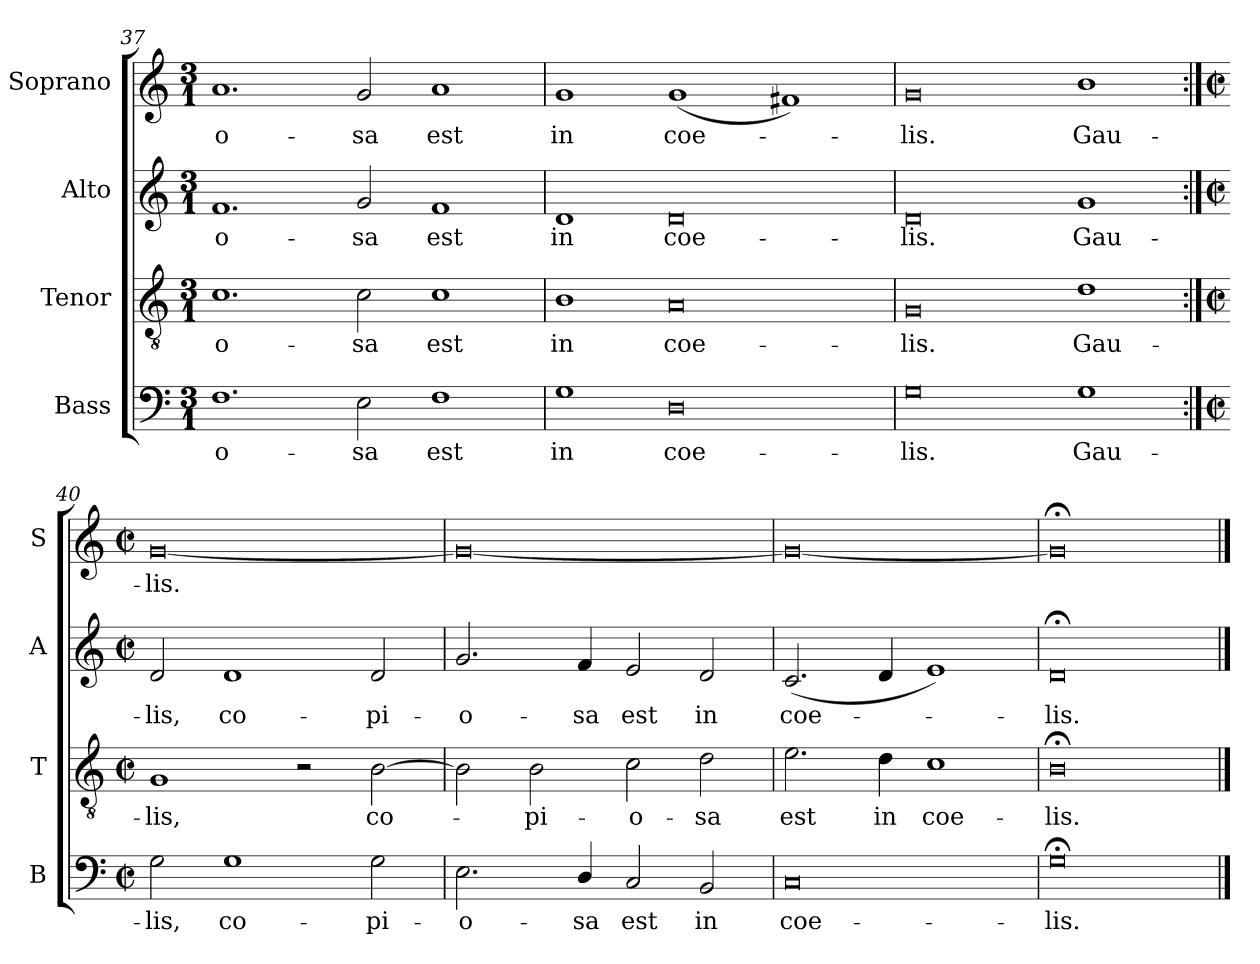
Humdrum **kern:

**kern	**text	**kern	**text	**kern	**text	**kern	**text
*part4	*part4	*part3	*part3	*part2	*part2	*part1	*part1
*staff4	*staff4	*staff3	*staff3	*staff2	*staff2	*staff1	*staff1
*I"Bass	*	*I"Tenor	*	*I"Alto	*	*I"Soprano	*
*I'B	*	*I'T	*	*I'A	*	*I'S	*
*clefF4	*	*clefGv2	*	*clefG2	*	*clefG2	*
*k[]	*	*k[]	*	*k[]	*	*k[]	*
*C:	*	*C:	*	*C:	*	*C:	*
*M3/1	*	*M3/1	*	*M3/1	*	*M3/1	*
=37	=37	=37	=37	=37	=37	=37	=37
!	!LO:LY:b	!	!LO:LY:b	!	!LO:LY:b	!	!LO:LY:b
1.F	-o-	1.c	-o-	1.f	-o-	1.a	-o-
!	!LO:LY:b	!	!LO:LY:b	!	!LO:LY:b	!	!LO:LY:b
2E	-sa	2c	-sa	2g	-sa	2g	-sa
!	!LO:LY:b	!	!LO:LY:b	!	!LO:LY:b	!	!LO:LY:b
1F	est	1c	est	1f	est	1a	est
=38	=38	=38	=38	=38	=38	=38	=38
!	!LO:LY:b	!	!LO:LY:b	!	!LO:LY:b	!	!LO:LY:b
1G	in	1B/	in	1d	in	1g	in
!	!LO:LY:b	!	!LO:LY:b	!	!LO:LY:b	!	!LO:LY:b
0D	coe-	0A	coe-	0d	coe-	(<1g	coe-
.	.	.	.	.	.	1f#X)	.
=39	=39	=39	=39	=39	=39	=39	=39
!	!LO:LY:b	!	!LO:LY:b	!	!LO:LY:b	!	!LO:LY:b
0G	-lis.	0G	-lis.	0d	-lis.	0g	lis.
!	!LO:LY:b	!	!LO:LY:b	!	!LO:LY:b	!	!LO:LY:b
1G	Gau-	1d	Gau-	1g	Gau-	1b/	Gau-
=40:|!	=40:|!	=40:|!	=40:|!	=40:|!	=40:|!	=40:|!	=40:|!
*M4/2	*	*M4/2	*	*M4/2	*	*M4/2	*
*met(c|)	*	*met(c|)	*	*met(c|)	*	*met(c|)	*
!	!LO:LY:b	!	!LO:LY:b	!	!LO:LY:b	!	!LO:LY:b
2G	lis,	1G	lis,	2d	lis,	[0g	lis.
!	!LO:LY:b	!	!	!	!LO:LY:b	!	!
1G	co-	.	.	1d	co-	.	.
.	.	2r	.	.	.	.	.
!	!LO:LY:b	!	!LO:LY:b	!	!LO:LY:b	!	!
2G	-pi-	[2B	co-	2d	-pi-	.	.
=41	=41	=41	=41	=41	=41	=41	=41
!	!LO:LY:b	!	!	!	!LO:LY:b	!	!
2.E	-o-	2B]	.	2.g	-o-	0g_	.
!	!	!	!LO:LY:b	!	!	!	!
.	.	2B	pi-	.	.	.	.
!	!LO:LY:b	!	!	!	!LO:LY:b	!	!
4D/	-sa	.	.	4f	-sa	.	.
!	!LO:LY:b	!	!LO:LY:b	!	!LO:LY:b	!	!
2C	est	2c	-o-	2e	est	.	.
!	!LO:LY:b	!	!LO:LY:b	!	!LO:LY:b	!	!
2BB	in	2d	-sa	2d	in	.	.
=42	=42	=42	=42	=42	=42	=42	=42
!	!LO:LY:b	!	!LO:LY:b	!	!LO:LY:b	!	!
0C	coe-	2.e	est	(<2.c	coe-	0g_	.
!	!	!	!LO:LY:b	!	!	!	!
.	.	4d	in	4d	.	.	.
!	!	!	!LO:LY:b	!	!	!	!
.	.	1c	coe-	1e)	.	.	.
=43	=43	=43	=43	=43	=43	=43	=43
!	!LO:LY:b	!	!LO:LY:b	!	!LO:LY:b	!	!
0G;<	-lis.	0B;<	-lis.	0d;<	lis.	0g;<]	.
==	==	==	==	==	==	==	==
*-	*-	*-	*-	*-	*-	*-	*-
